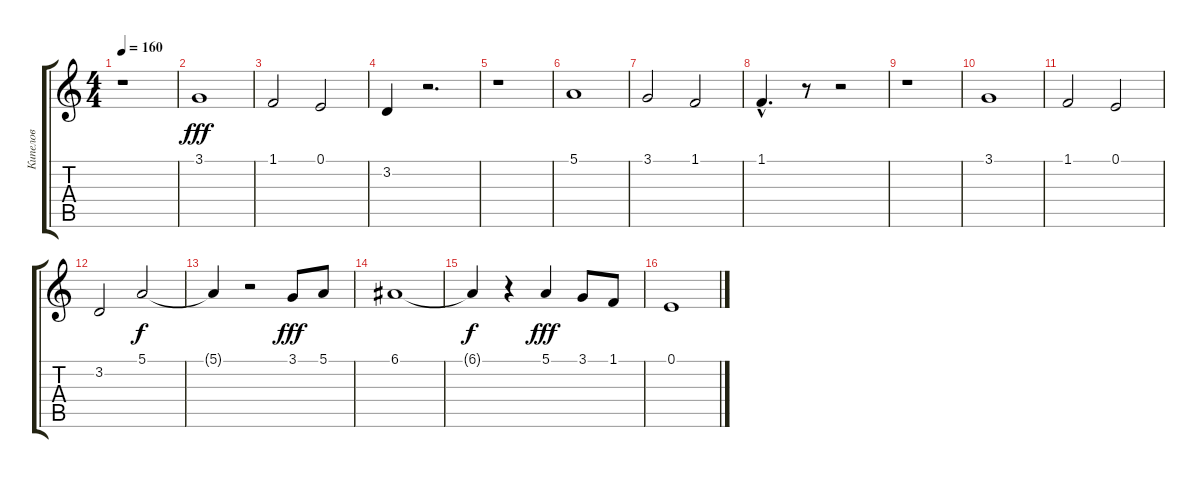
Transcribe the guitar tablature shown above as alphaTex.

\track ("Кипелов" "Кипелов") {instrument tenorsax}
\staff {score tabs}
\tuning (E4 B3 G3 D3 A2 E2) {hide}
\ts (4 4)
\tempo 160
\clef g2
\ks c
r.1{dy fff} |
3.1.1 |
1.1.2 0.1.2 |
3.2.4 r.2{d} |
r.1 |
5.1.1 |
3.1.2 1.1.2 |
1.1{hac}.4{d} r.8 r.2 |
r.1 |
3.1.1 |
1.1.2 0.1.2 |
3.2.2 5.1.2{dy f} |
5.1{t}.4 r.2 3.1.8{dy fff} 5.1.8 |
6.1.1 |
6.1{t}.4{dy f} r.4 5.1.4{dy fff} 3.1.8 1.1.8 |
0.1.1
